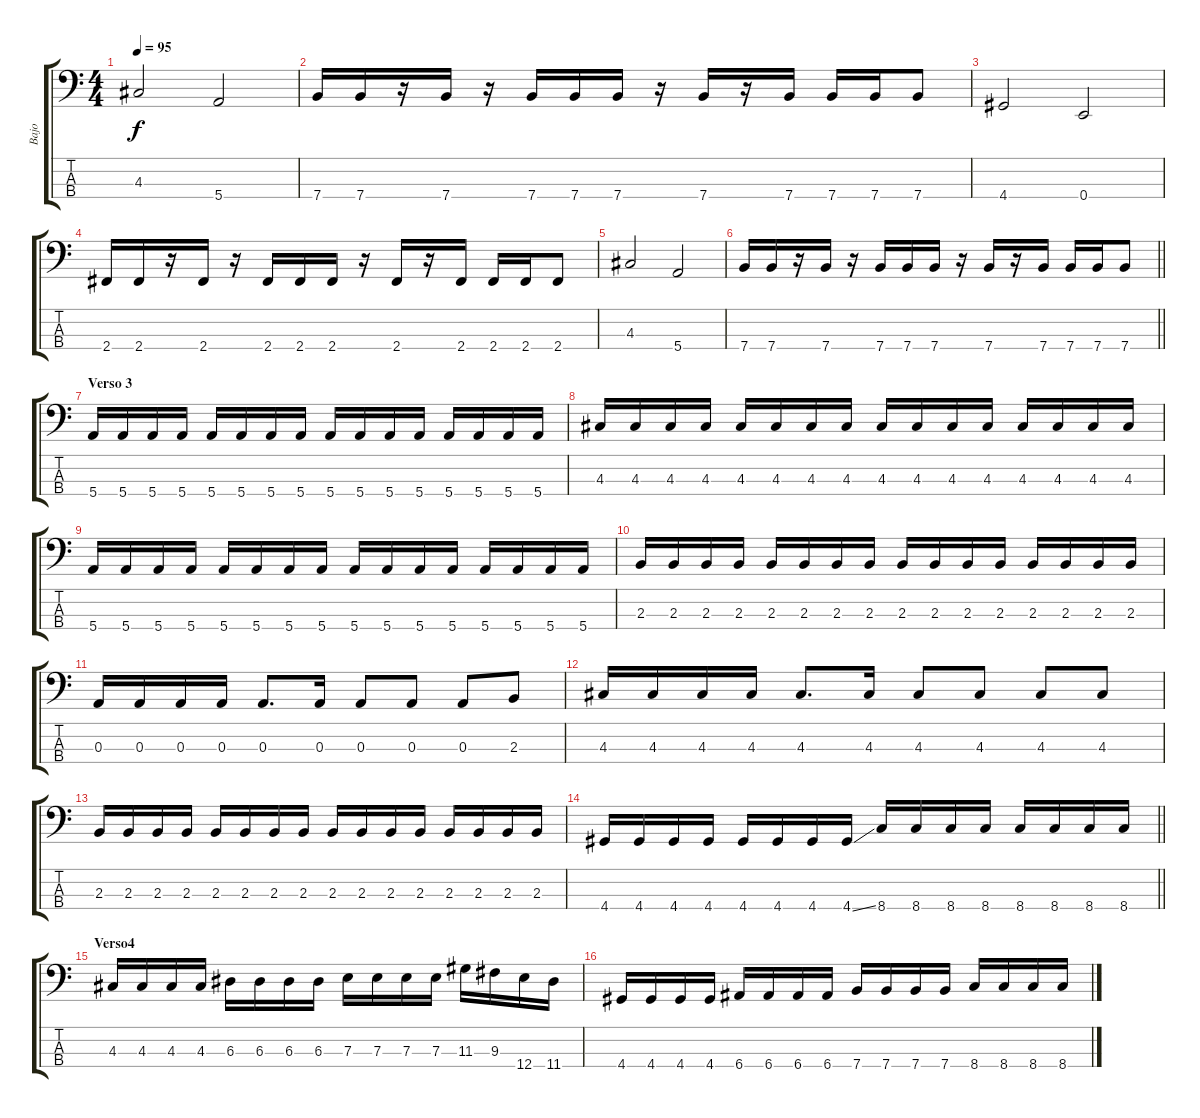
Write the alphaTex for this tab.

\track ("Bajo" "Bajo") {instrument electricbasspick}
\staff {score tabs}
\tuning (G2 D2 A1 E1) {hide}
\ts (4 4)
\tempo 95
\clef f4
\ks c
4.3.2{dy f} 5.4.2 |
7.4.16 7.4.16 r.16 7.4.16 r.16 7.4.16 7.4.16 7.4.16 r.16 7.4.16 r.16 7.4.16 7.4.16 7.4.16 7.4.8 |
4.4.2 0.4.2 |
2.4.16 2.4.16 r.16 2.4.16 r.16 2.4.16 2.4.16 2.4.16 r.16 2.4.16 r.16 2.4.16 2.4.16 2.4.16 2.4.8 |
4.3.2 5.4.2 |
\barLineRight lightlight
7.4.16 7.4.16 r.16 7.4.16 r.16 7.4.16 7.4.16 7.4.16 r.16 7.4.16 r.16 7.4.16 7.4.16 7.4.16 7.4.8 |
\section ("" "Verso 3")
5.4.16 5.4.16 5.4.16 5.4.16 5.4.16 5.4.16 5.4.16 5.4.16 5.4.16 5.4.16 5.4.16 5.4.16 5.4.16 5.4.16 5.4.16 5.4.16 |
4.3.16 4.3.16 4.3.16 4.3.16 4.3.16 4.3.16 4.3.16 4.3.16 4.3.16 4.3.16 4.3.16 4.3.16 4.3.16 4.3.16 4.3.16 4.3.16 |
5.4.16 5.4.16 5.4.16 5.4.16 5.4.16 5.4.16 5.4.16 5.4.16 5.4.16 5.4.16 5.4.16 5.4.16 5.4.16 5.4.16 5.4.16 5.4.16 |
2.3.16 2.3.16 2.3.16 2.3.16 2.3.16 2.3.16 2.3.16 2.3.16 2.3.16 2.3.16 2.3.16 2.3.16 2.3.16 2.3.16 2.3.16 2.3.16 |
0.3.16 0.3.16 0.3.16 0.3.16 0.3.8{d} 0.3.16 0.3.8 0.3.8 0.3.8 2.3.8 |
4.3.16 4.3.16 4.3.16 4.3.16 4.3.8{d} 4.3.16 4.3.8 4.3.8 4.3.8 4.3.8 |
2.3.16 2.3.16 2.3.16 2.3.16 2.3.16 2.3.16 2.3.16 2.3.16 2.3.16 2.3.16 2.3.16 2.3.16 2.3.16 2.3.16 2.3.16 2.3.16 |
\barLineRight lightlight
4.4.16 4.4.16 4.4.16 4.4.16 4.4.16 4.4.16 4.4.16 4.4{ss}.16 8.4.16 8.4.16 8.4.16 8.4.16 8.4.16 8.4.16 8.4.16 8.4.16 |
\section ("" "Verso4")
4.3.16 4.3.16 4.3.16 4.3.16 6.3.16 6.3.16 6.3.16 6.3.16 7.3.16 7.3.16 7.3.16 7.3.16 11.3.16 9.3.16 12.4.16 11.4.16 |
4.4.16 4.4.16 4.4.16 4.4.16 6.4.16 6.4.16 6.4.16 6.4.16 7.4.16 7.4.16 7.4.16 7.4.16 8.4.16 8.4.16 8.4.16 8.4.16
